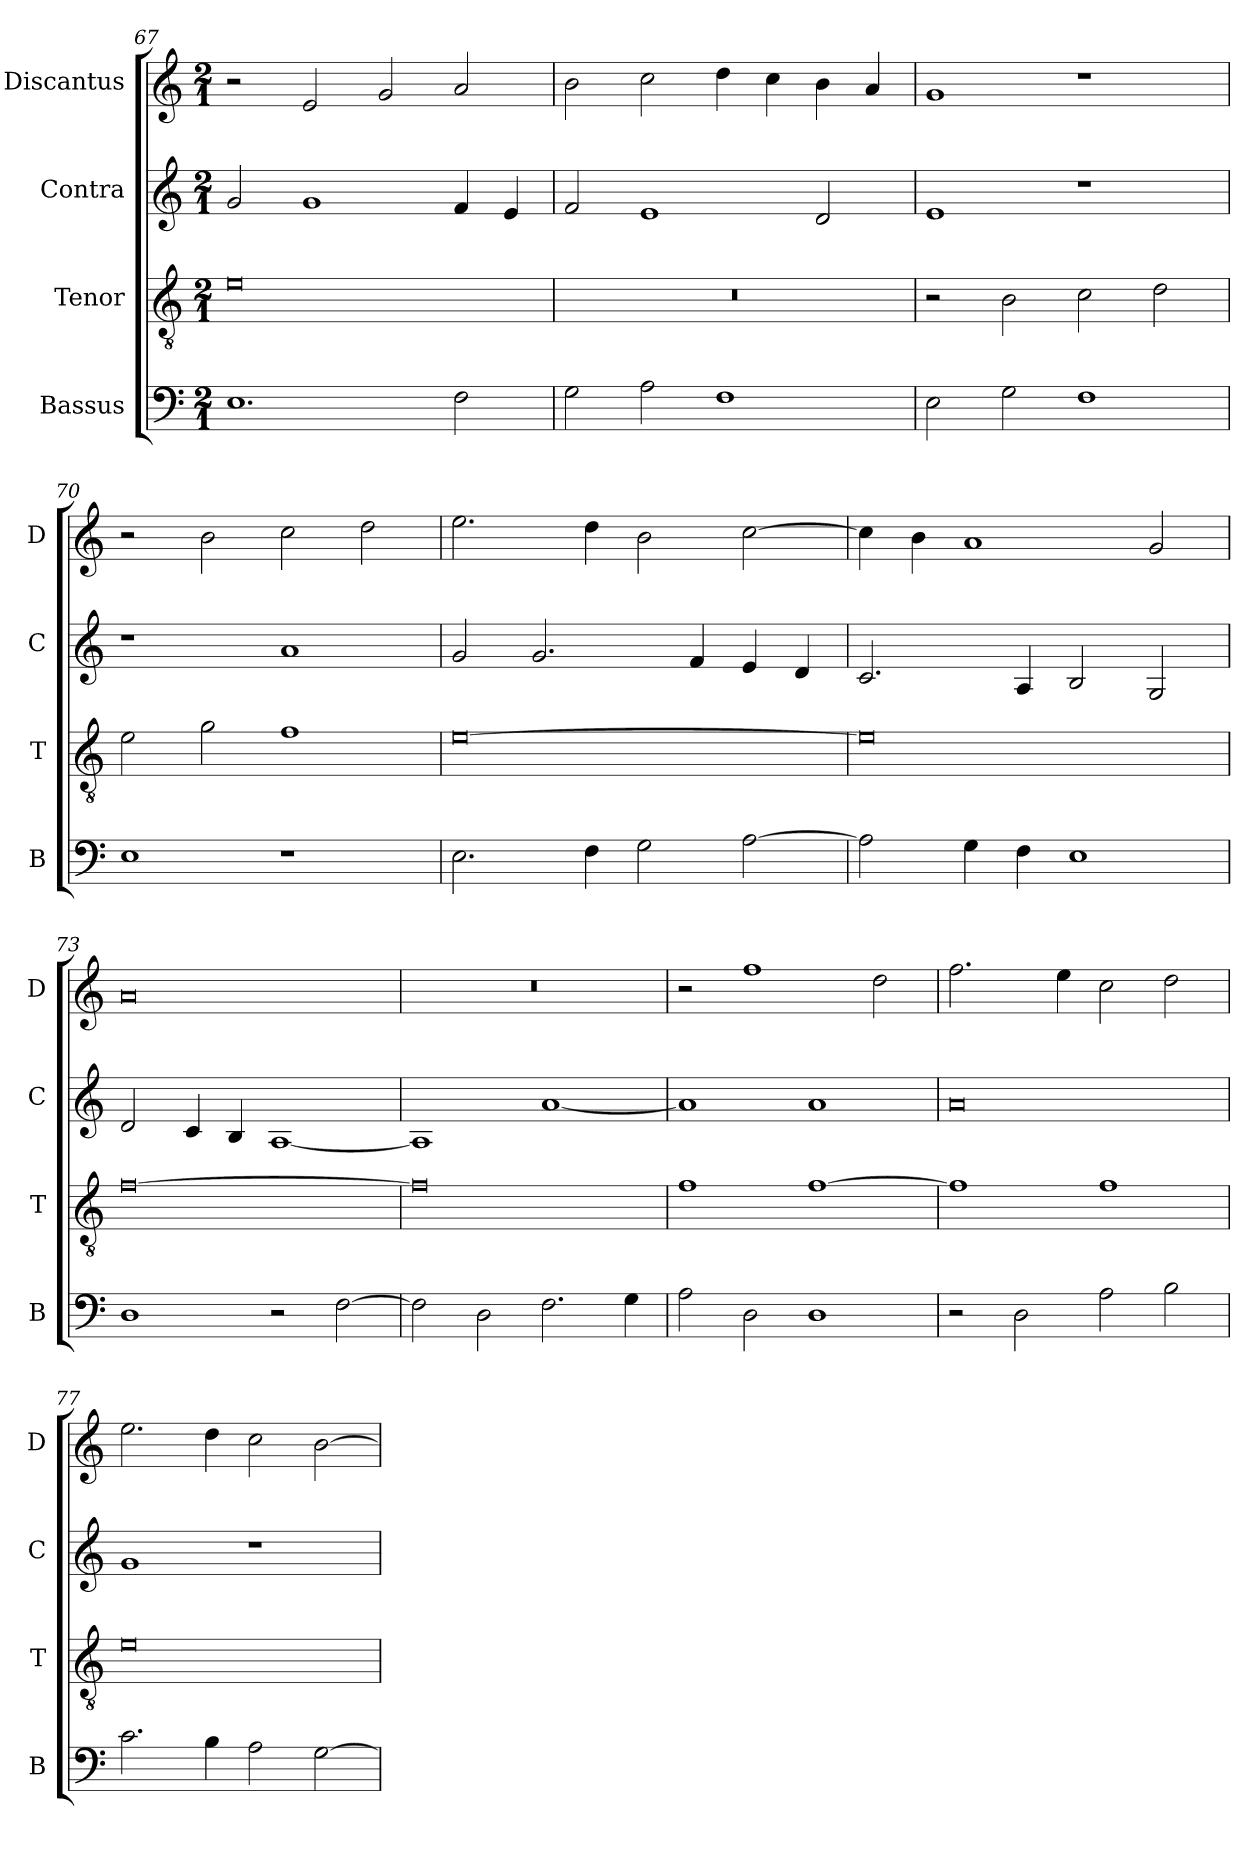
**kern	**kern	**kern	**kern
*part4	*part3	*part2	*part1
*staff4	*staff3	*staff2	*staff1
*I"Bassus	*I"Tenor	*I"Contra	*I"Discantus
*I'B	*I'T	*I'C	*I'D
*clefF4	*clefGv2	*clefG2	*clefG2
*k[]	*k[]	*k[]	*k[]
*M2/1	*M2/1	*M2/1	*M2/1
=67	=67	=67	=67
1.E	0e	2g/	2r
.	.	1g	2e/
.	.	.	2g/
2F\	.	4f/	2a/
.	.	4e/	.
=68	=68	=68	=68
2G\	0r	2f/	2b\
2A\	.	1e	2cc\
1F	.	.	4dd\
.	.	.	4cc\
.	.	2d/	4b\
.	.	.	4a/
=69	=69	=69	=69
2E\	2r	1e	1g
2G\	2B\	.	.
1F	2c\	1r	1r
.	2d\	.	.
=70	=70	=70	=70
1E	2e\	1r	2r
.	2g\	.	2b\
1r	1f	1a	2cc\
.	.	.	2dd\
=71	=71	=71	=71
2.E\	[0e	2g/	2.ee\
.	.	2.g/	.
4F\	.	.	4dd\
2G\	.	.	2b\
.	.	4f/	.
[2A\	.	4e/	[2cc\
.	.	4d/	.
=72	=72	=72	=72
2A\]	0e]	2.c/	4cc\]
.	.	.	4b\
4G\	.	.	1a
4F\	.	4A/	.
1E	.	2B/	.
.	.	2G/	2g/
=73	=73	=73	=73
1D	[0f	2d/	0a
.	.	4c/	.
.	.	4B/	.
2r	.	[1A	.
[2F\	.	.	.
=74	=74	=74	=74
2F\]	0f]	1A]	0r
2D\	.	.	.
2.F\	.	[1a	.
4G\	.	.	.
=75	=75	=75	=75
2A\	1f	1a]	2r
2D\	.	.	1ff
1D	[1f	1a	.
.	.	.	2dd\
=76	=76	=76	=76
2r	1f]	0a	2.ff\
2D\	.	.	.
.	.	.	4ee\
2A\	1f	.	2cc\
2B\	.	.	2dd\
=77	=77	=77	=77
2.c\	0e	1g	2.ee\
4B\	.	.	4dd\
2A\	.	1r	2cc\
[2G\	.	.	[2b\
=	=	=	=
*-	*-	*-	*-
